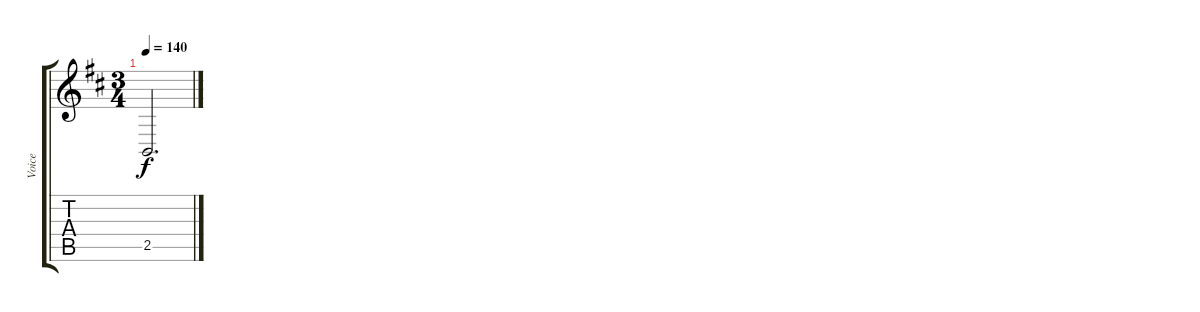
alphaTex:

\track ("Voice" "Voice") {instrument sopranosax}
\staff {score tabs}
\tuning (E4 B3 G3 D3 A2 E2) {hide}
\ts (3 4)
\tempo 140
\clef g2
\ks bminor
2.5.2{d dy f}
